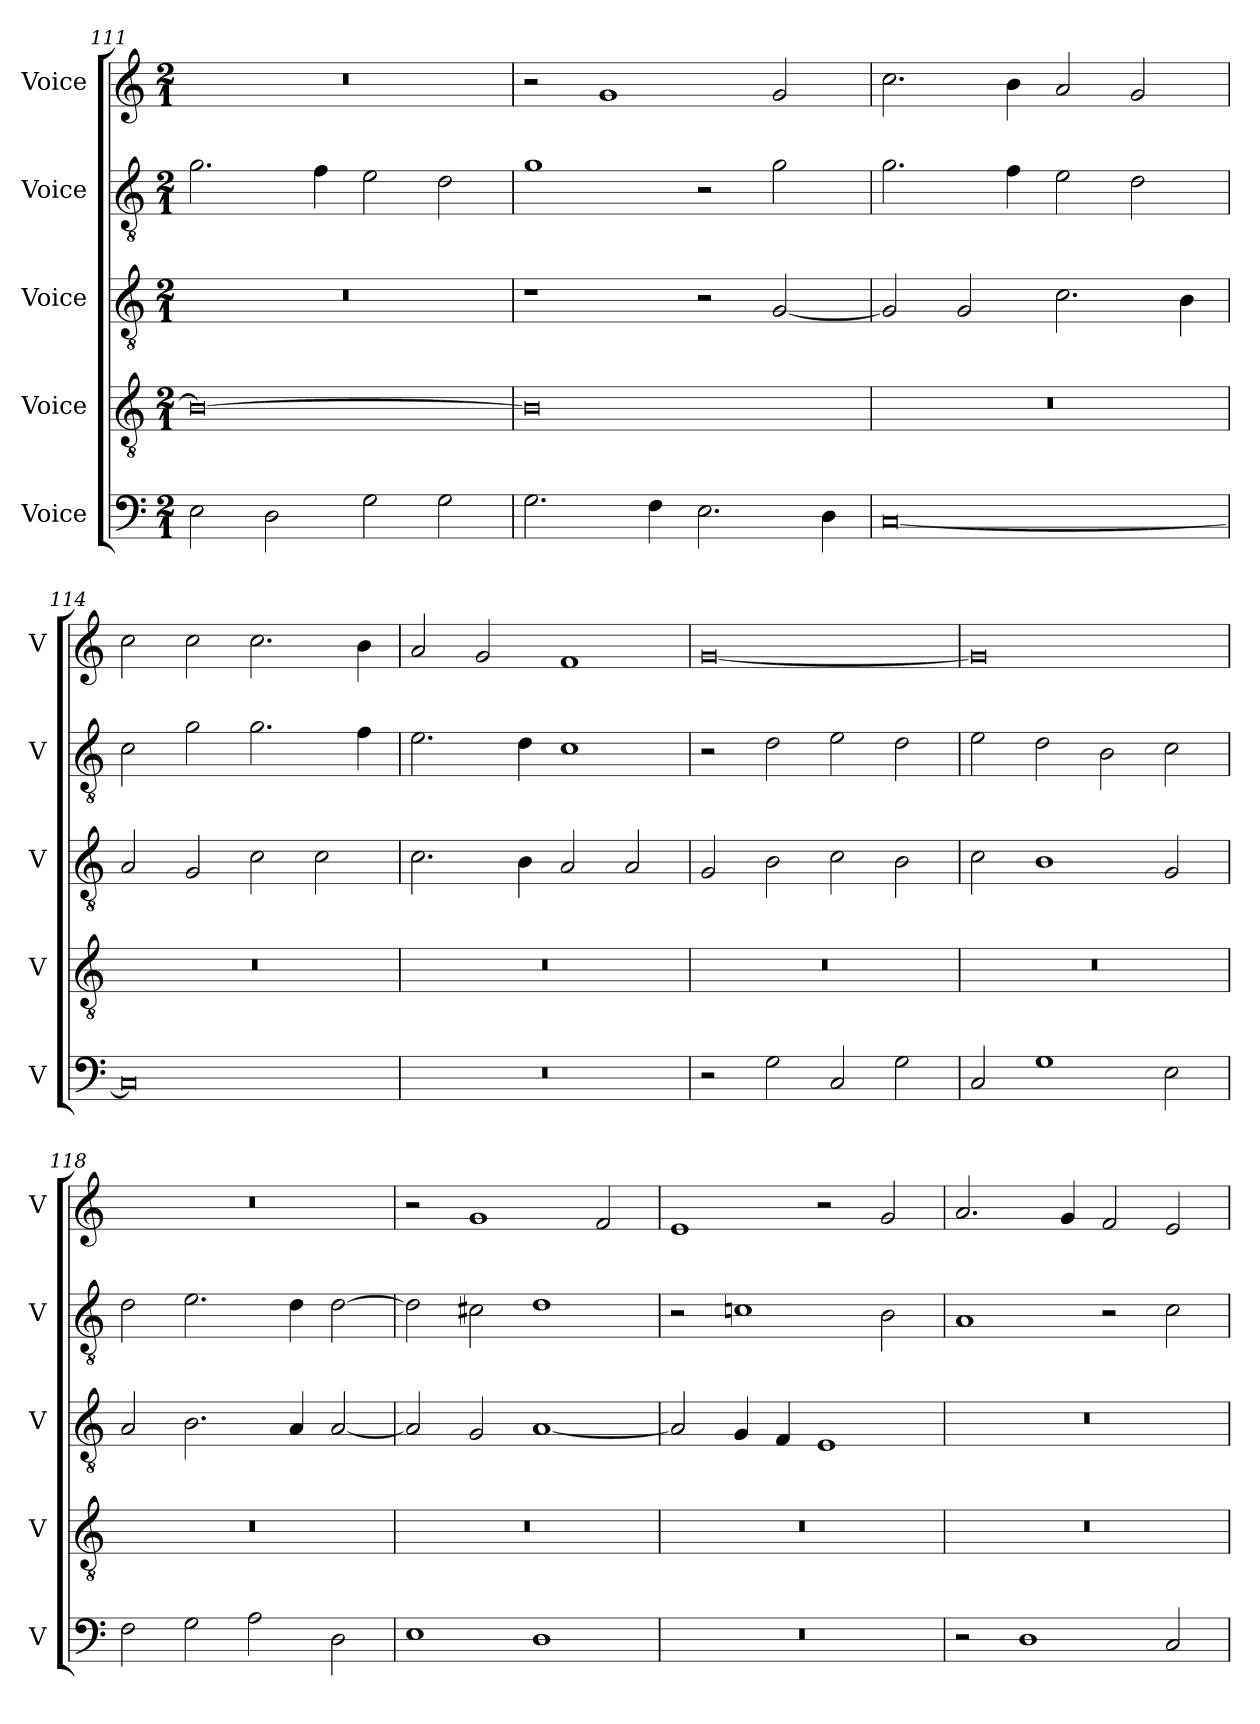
**kern	**kern	**kern	**kern	**kern
*part5	*part4	*part3	*part2	*part1
*staff5	*staff4	*staff3	*staff2	*staff1
*I"Voice	*I"Voice	*I"Voice	*I"Voice	*I"Voice
*I'V	*I'V	*I'V	*I'V	*I'V
!!LO:PB:g=z
*clefF4	*clefGv2	*clefGv2	*clefGv2	*clefG2
*k[]	*k[]	*k[]	*k[]	*k[]
*M2/1	*M2/1	*M2/1	*M2/1	*M2/1
=111	=111	=111	=111	=111
2E\	0B_	0r	2.g\	0r
2D\	.	.	.	.
.	.	.	4f\	.
2G\	.	.	2e\	.
2G\	.	.	2d\	.
=112	=112	=112	=112	=112
2.G\	0B]	1r	1g	2r
.	.	.	.	1g
4F\	.	.	.	.
2.E\	.	2r	2r	.
.	.	[2G/	2g\	2g/
4D\	.	.	.	.
=113	=113	=113	=113	=113
[0C	0r	2G/]	2.g\	2.cc\
.	.	2G/	.	.
.	.	.	4f\	4b\
.	.	2.c\	2e\	2a/
.	.	.	2d\	2g/
.	.	4B\	.	.
!!LO:LB:g=z
=114	=114	=114	=114	=114
0C]	0r	2A/	2c\	2cc\
.	.	2G/	2g\	2cc\
.	.	2c\	2.g\	2.cc\
.	.	2c\	.	.
.	.	.	4f\	4b\
=115	=115	=115	=115	=115
0r	0r	2.c\	2.e\	2a/
.	.	.	.	2g/
.	.	4B\	4d\	.
.	.	2A/	1c	1f
.	.	2A/	.	.
=116	=116	=116	=116	=116
2r	0r	2G/	2r	[0g
2G\	.	2B\	2d\	.
2C/	.	2c\	2e\	.
2G\	.	2B\	2d\	.
=117	=117	=117	=117	=117
2C/	0r	2c\	2e\	0g]
1G	.	1B	2d\	.
.	.	.	2B\	.
2E\	.	2G/	2c\	.
!!LO:LB:g=z
=118	=118	=118	=118	=118
2F\	0r	2A/	2d\	0r
2G\	.	2.B\	2.e\	.
2A\	.	.	.	.
.	.	4A/	4d\	.
2D\	.	[2A/	[2d\	.
=119	=119	=119	=119	=119
1E	0r	2A/]	2d\]	2r
.	.	2G/	2c#X\	1g
1D	.	[1A	1d	.
.	.	.	.	2f/
=120	=120	=120	=120	=120
0r	0r	2A/]	2r	1e
.	.	4G/	1cn	.
.	.	4F/	.	.
.	.	1E	.	2r
.	.	.	2B\	2g/
=121	=121	=121	=121	=121
2r	0r	0r	1A	2.a/
1D	.	.	.	.
.	.	.	.	4g/
.	.	.	2r	2f/
2C/	.	.	2c\	2e/
=	=	=	=	=
*-	*-	*-	*-	*-
